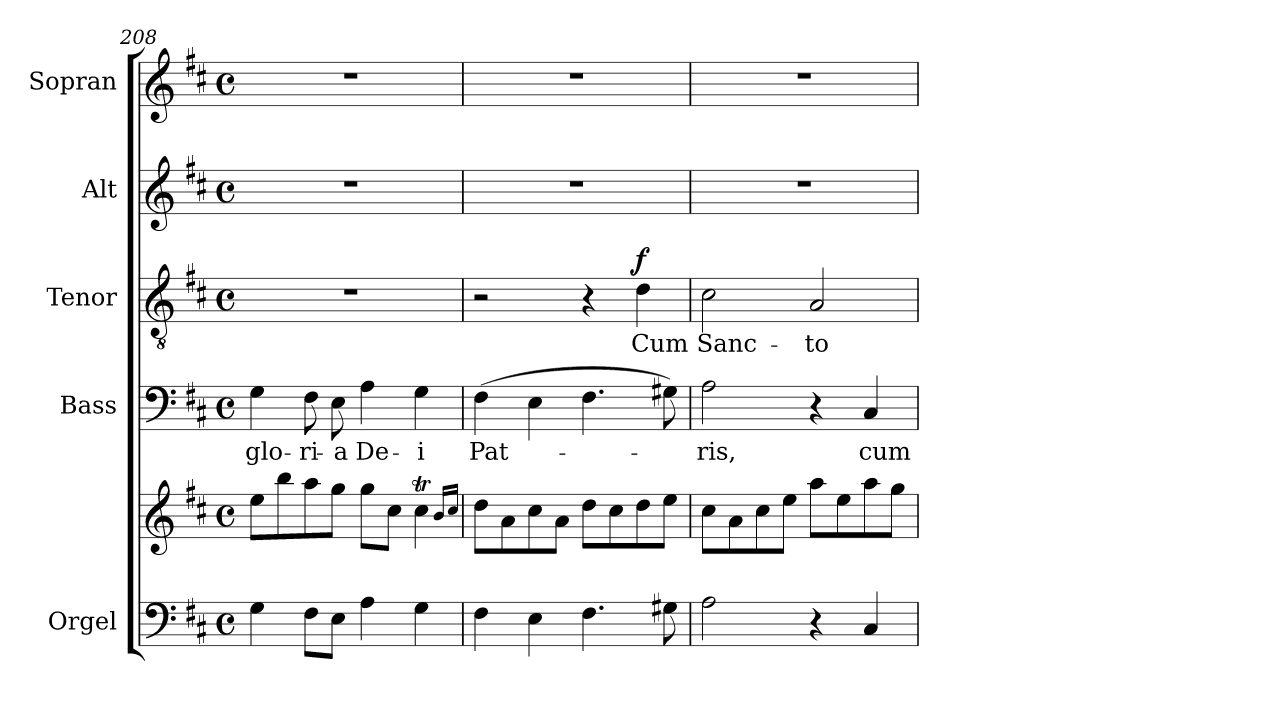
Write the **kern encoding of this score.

**kern	**kern	**kern	**text	**kern	**text	**dynam	**kern	**kern
*part5	*part5	*part4	*part4	*part3	*part3	*part3	*part2	*part1
*staff6	*staff5	*staff4	*staff4	*staff3	*staff3	*staff3	*staff2	*staff1
*I"Orgel	*	*I"Bass	*	*I"Tenor	*	*	*I"Alt	*I"Sopran
*I'Org.	*	*I'B	*	*I'T	*	*	*I'A	*I'S
*clefF4	*clefG2	*clefF4	*	*clefGv2	*	*	*clefG2	*clefG2
*k[f#c#]	*k[f#c#]	*k[f#c#]	*	*k[f#c#]	*	*	*k[f#c#]	*k[f#c#]
*D:	*D:	*D:	*	*D:	*	*	*D:	*D:
*M4/4	*M4/4	*M4/4	*	*M4/4	*	*	*M4/4	*M4/4
*met(c)	*met(c)	*met(c)	*	*met(c)	*	*	*met(c)	*met(c)
=208	=208	=208	=208	=208	=208	=208	=208	=208
!	!	!	!LO:LY:b	!	!	!	!	!
4G\	8ee\L	4G\	glo-	1r	.	.	1r	1r
.	8bb\	.	.	.	.	.	.	.
!	!	!	!LO:LY:b	!	!	!	!	!
8F#\L	8aa\	8F#\	-ri-	.	.	.	.	.
!	!	!	!LO:LY:b	!	!	!	!	!
8E\J	8gg\J	8E\	-a	.	.	.	.	.
!	!	!	!LO:LY:b	!	!	!	!	!
4A\	8gg\L	4A\	De-	.	.	.	.	.
.	8cc#\J	.	.	.	.	.	.	.
!	!	!	!LO:LY:b	!	!	!	!	!
4G\	4cc#t\	4G\	-i	.	.	.	.	.
.	16qb/LL	.	.	.	.	.	.	.
.	16qcc#/JJ	.	.	.	.	.	.	.
=209	=209	=209	=209	=209	=209	=209	=209	=209
!	!	!	!LO:LY:b	!	!	!	!	!
4F#\	8dd\L	(>4F#\	Pat-	2r	.	.	1r	1r
.	8a\	.	.	.	.	.	.	.
4E\	8cc#\	4E\	.	.	.	.	.	.
.	8a\J	.	.	.	.	.	.	.
4.F#\	8dd\L	4.F#\	.	4r	.	.	.	.
.	8cc#\	.	.	.	.	.	.	.
!	!	!	!	!	!LO:LY:b	!LO:DY:a	!	!
.	8dd\	.	.	4d\	Cum	f	.	.
8G#X\	8ee\J	8G#X\)	.	.	.	.	.	.
=210	=210	=210	=210	=210	=210	=210	=210	=210
!	!	!	!LO:LY:b	!	!LO:LY:b	!	!	!
2A\	8cc#\L	2A\	-ris,	2c#\	Sanc-	.	1r	1r
.	8a\	.	.	.	.	.	.	.
.	8cc#\	.	.	.	.	.	.	.
.	8ee\J	.	.	.	.	.	.	.
!	!	!	!	!	!LO:LY:b	!	!	!
4r	8aa\L	4r	.	2A/	-to	.	.	.
.	8ee\	.	.	.	.	.	.	.
!	!	!	!LO:LY:b	!	!	!	!	!
4C#/	8aa\	4C#/	cum	.	.	.	.	.
.	8gg\J	.	.	.	.	.	.	.
=	=	=	=	=	=	=	=	=
*-	*-	*-	*-	*-	*-	*-	*-	*-
